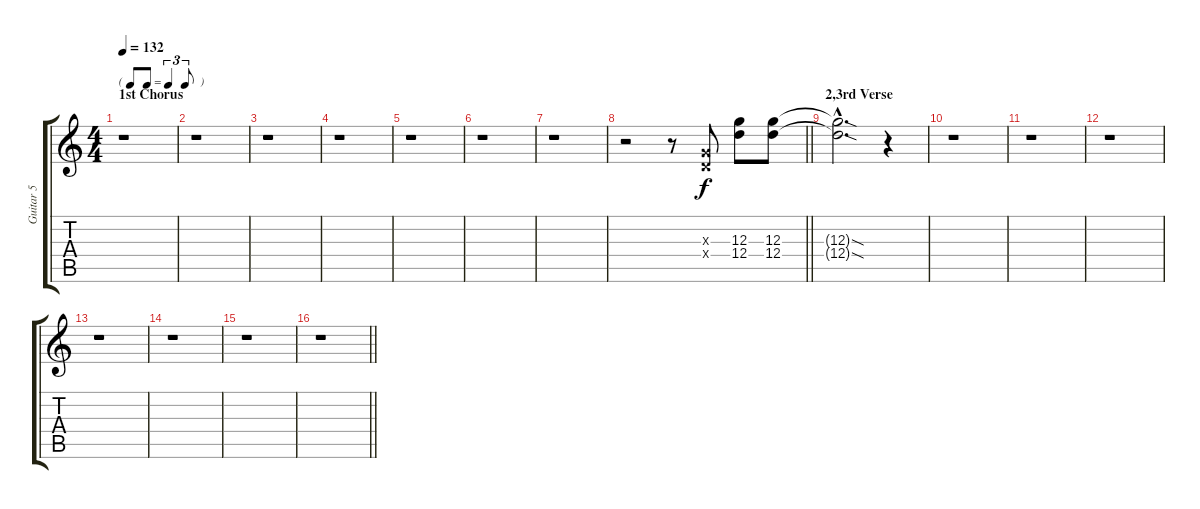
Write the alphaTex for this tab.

\track ("Guitar 5" "Guitar 5") {instrument distortionguitar}
\staff {score tabs}
\tuning (E4 B3 G3 D3 A2 E2) {hide}
\ts (4 4)
\tf triplet8th
\section ("" "1st Chorus")
\tempo 132
\clef g2
\ks c
r.1{dy f} |
r.1 |
r.1 |
r.1 |
r.1 |
r.1 |
r.1 |
\barLineRight lightlight
r.2 r.8 (0.3{x} 0.4{x}).8 (12.3 12.4).8 (12.3 12.4).8 |
\section ("" "2,3rd Verse")
(12.3{sod hac t} 12.4{sod hac t}).2{d} r.4 |
r.1 |
r.1 |
r.1 |
r.1 |
r.1 |
r.1 |
\barLineRight lightlight
r.1
